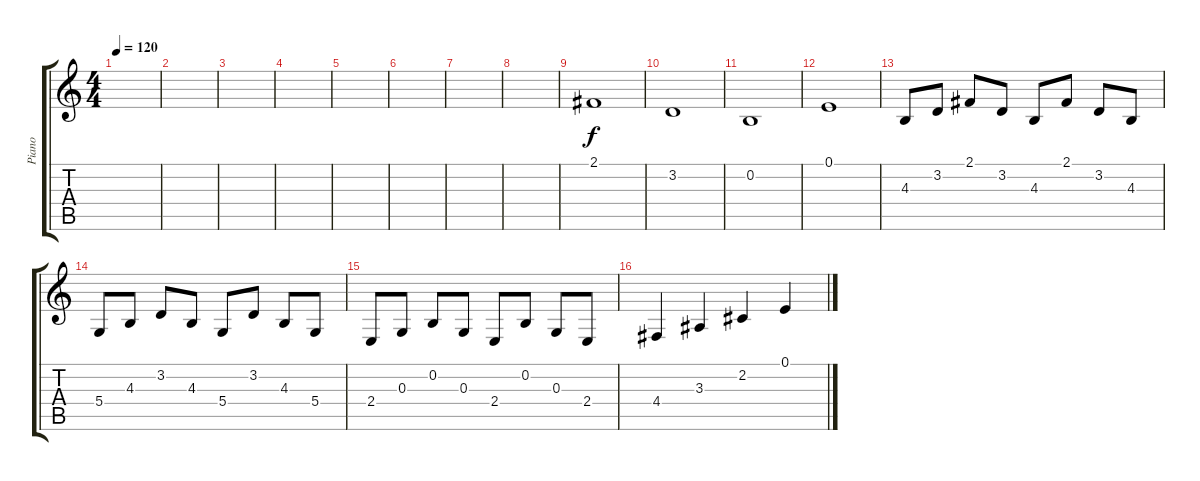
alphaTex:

\track ("Piano" "Piano") {instrument acousticgrandpiano}
\staff {score tabs}
\tuning (E4 B3 G3 D3 A2 E2) {hide}
\ts (4 4)
\tempo 120
\clef g2
\ks c
|
|
|
|
|
|
|
|
2.1.1 |
3.2.1 |
0.2.1 |
0.1.1 |
4.3.8 3.2.8 2.1.8 3.2.8 4.3.8 2.1.8 3.2.8 4.3.8 |
5.4.8 4.3.8 3.2.8 4.3.8 5.4.8 3.2.8 4.3.8 5.4.8 |
2.4.8 0.3.8 0.2.8 0.3.8 2.4.8 0.2.8 0.3.8 2.4.8 |
4.4.4 3.3.4 2.2.4 0.1.4
